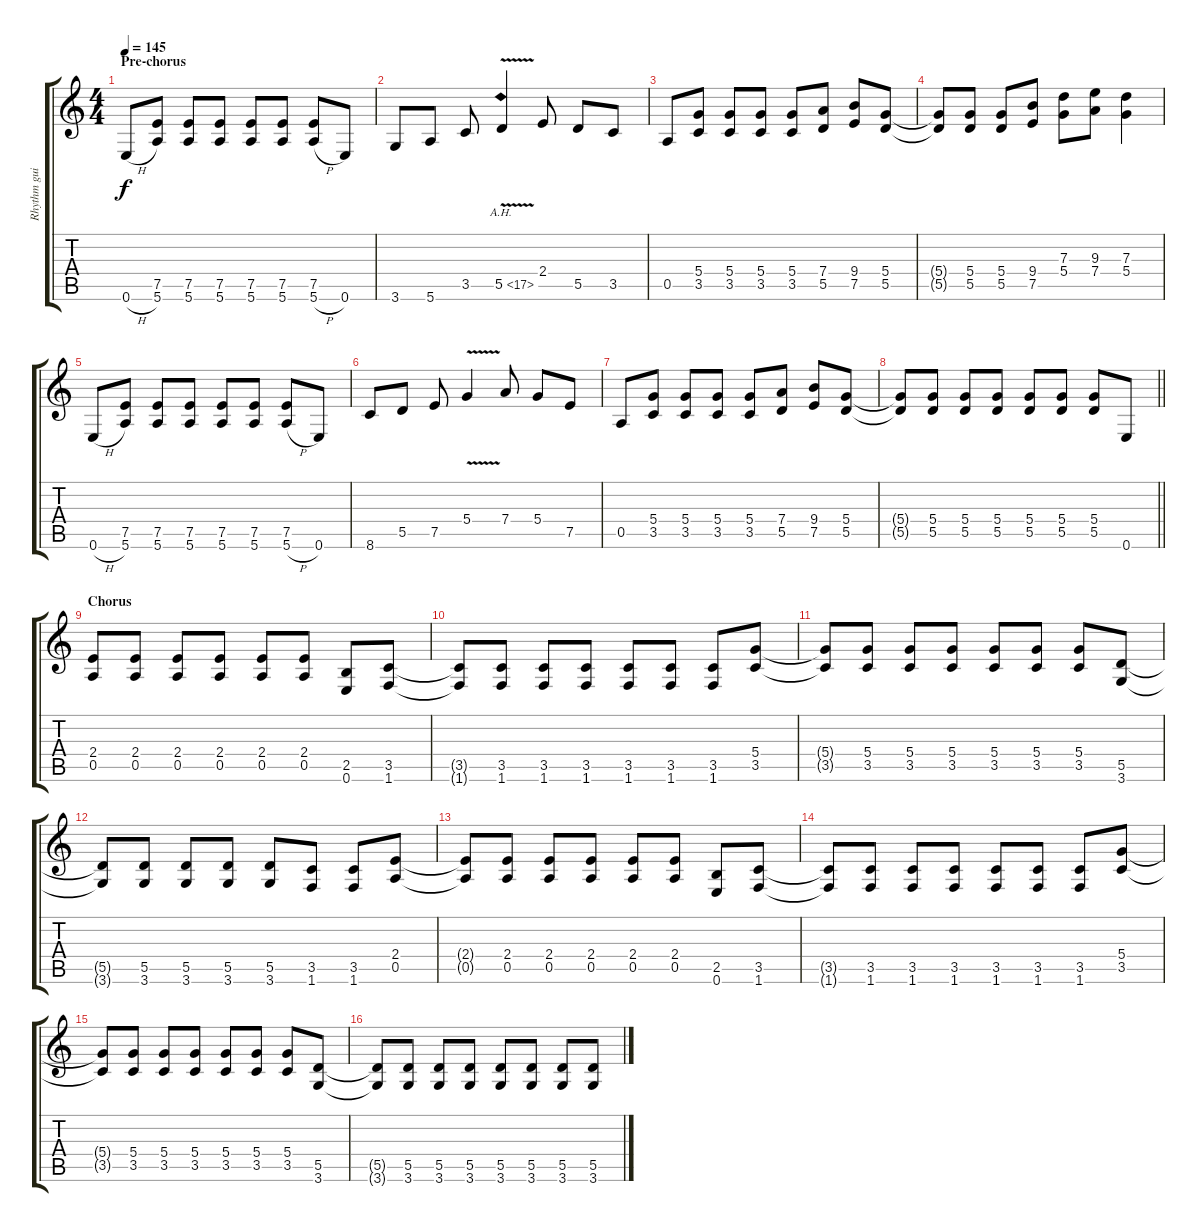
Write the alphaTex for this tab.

\track ("Rhythm guitar" "Rhythm gui") {instrument distortionguitar}
\staff {score tabs}
\tuning (E4 B3 G3 D3 A2 E2) {hide}
\ts (4 4)
\section ("" "Pre-chorus")
\tempo 145
\clef g2
\ks c
0.6{h}.8{dy f} (7.5 5.6).8 (7.5 5.6).8 (7.5 5.6).8 (7.5 5.6).8 (7.5 5.6).8 (7.5 5.6{h}).8 0.6.8 |
3.6.8 5.6.8 3.5.8 5.5{ah 12 v}.4 2.4.8 5.5.8 3.5.8 |
0.5.8 (5.4 3.5).8 (5.4 3.5).8 (5.4 3.5).8 (5.4 3.5).8 (7.4 5.5).8 (9.4 7.5).8 (5.4 5.5).8 |
(5.4{t} 5.5{t}).8 (5.4 5.5).8 (5.4 5.5).8 (9.4 7.5).8 (7.3 5.4).8 (9.3 7.4).8 (7.3 5.4).4 |
0.6{h}.8 (7.5 5.6).8 (7.5 5.6).8 (7.5 5.6).8 (7.5 5.6).8 (7.5 5.6).8 (7.5 5.6{h}).8 0.6.8 |
8.6.8 5.5.8 7.5.8 5.4{v}.4 7.4.8 5.4.8 7.5.8 |
0.5.8 (5.4 3.5).8 (5.4 3.5).8 (5.4 3.5).8 (5.4 3.5).8 (7.4 5.5).8 (9.4 7.5).8 (5.4 5.5).8 |
\barLineRight lightlight
(5.4{t} 5.5{t}).8 (5.4 5.5).8 (5.4 5.5).8 (5.4 5.5).8 (5.4 5.5).8 (5.4 5.5).8 (5.4 5.5).8 0.6.8 |
\section ("" "Chorus")
(2.4 0.5).8 (2.4 0.5).8 (2.4 0.5).8 (2.4 0.5).8 (2.4 0.5).8 (2.4 0.5).8 (2.5 0.6).8 (3.5 1.6).8 |
(3.5{t} 1.6{t}).8 (3.5 1.6).8 (3.5 1.6).8 (3.5 1.6).8 (3.5 1.6).8 (3.5 1.6).8 (3.5 1.6).8 (5.4 3.5).8 |
(5.4{t} 3.5{t}).8 (5.4 3.5).8 (5.4 3.5).8 (5.4 3.5).8 (5.4 3.5).8 (5.4 3.5).8 (5.4 3.5).8 (5.5 3.6).8 |
(5.5{t} 3.6{t}).8 (5.5 3.6).8 (5.5 3.6).8 (5.5 3.6).8 (5.5 3.6).8 (3.5 1.6).8 (3.5 1.6).8 (2.4 0.5).8 |
(2.4{t} 0.5{t}).8 (2.4 0.5).8 (2.4 0.5).8 (2.4 0.5).8 (2.4 0.5).8 (2.4 0.5).8 (2.5 0.6).8 (3.5 1.6).8 |
(3.5{t} 1.6{t}).8 (3.5 1.6).8 (3.5 1.6).8 (3.5 1.6).8 (3.5 1.6).8 (3.5 1.6).8 (3.5 1.6).8 (5.4 3.5).8 |
(5.4{t} 3.5{t}).8 (5.4 3.5).8 (5.4 3.5).8 (5.4 3.5).8 (5.4 3.5).8 (5.4 3.5).8 (5.4 3.5).8 (5.5 3.6).8 |
(5.5{t} 3.6{t}).8 (5.5 3.6).8 (5.5 3.6).8 (5.5 3.6).8 (5.5 3.6).8 (5.5 3.6).8 (5.5 3.6).8 (5.5 3.6).8
